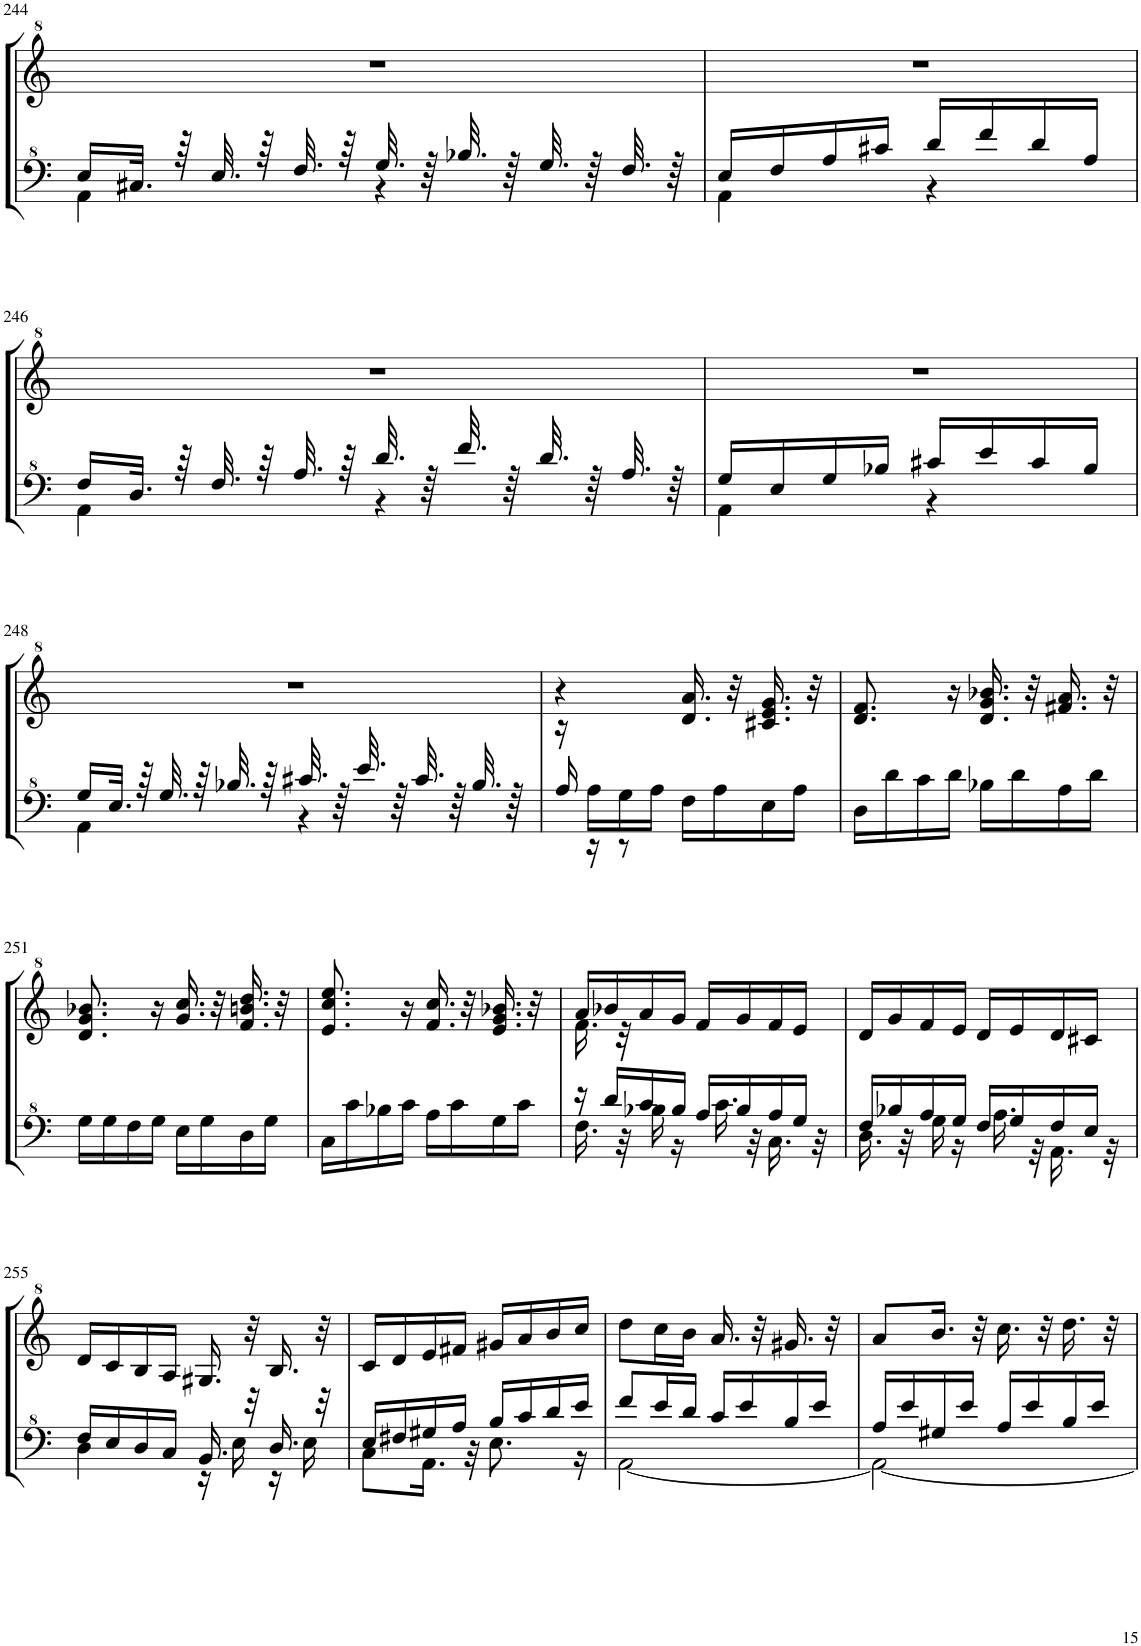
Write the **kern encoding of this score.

**kern	**kern
*part1	*part1
*staff2	*staff1
*I"Model III	*
!!LO:PB:g=z
*clefF^4	*clefG^2
*k[]	*k[]
*M2/4	*M2/4
=244	=244
*^	*
16e/LL	4A\	2r
32.c#X/JJk	.	.
64r	.	.
32.e/	.	.
64r	.	.
32.f/	.	.
64r	.	.
32.g/	4r	.
64r	.	.
32.b-X/	.	.
64r	.	.
32.g/	.	.
64r	.	.
32.f/	.	.
64r	.	.
=245	=245	=245
16e/LL	4A\	2r
16f/	.	.
16a/	.	.
16cc#X/JJ	.	.
16dd/LL	4r	.
16ff/	.	.
16dd/	.	.
16a/JJ	.	.
!!LO:LB:g=z
=246	=246	=246
16f/LL	4A\	2r
32.d/JJk	.	.
64r	.	.
32.f/	.	.
64r	.	.
32.a/	.	.
64r	.	.
32.dd/	4r	.
64r	.	.
32.ff/	.	.
64r	.	.
32.dd/	.	.
64r	.	.
32.a/	.	.
64r	.	.
=247	=247	=247
16g/LL	4A\	2r
16e/	.	.
16g/	.	.
16b-X/JJ	.	.
16cc#X/LL	4r	.
16ee/	.	.
16cc#/	.	.
16b-/JJ	.	.
!!LO:LB:g=z
=248	=248	=248
16g/LL	4A\	2r
32.e/JJk	.	.
64r	.	.
32.g/	.	.
64r	.	.
32.b-X/	.	.
64r	.	.
32.cc#X/	4r	.
64r	.	.
32.ee/	.	.
64r	.	.
32.cc#/	.	.
64r	.	.
32.b-/	.	.
64r	.	.
=249	=249	=249
16r	16a/	4r
16a\LL	16r	.
16g\	8r	.
16a\JJ	.	.
16f\LL	4ryy	16.dd/ 16.aa/
16a\	.	.
.	.	32r
16e\	.	16.cc#X/ 16.ee/ 16.gg/
16a\JJ	.	.
.	.	32r
*v	*v	*
=250	=250
16d\LL	8.dd/ 8.ff/
16dd\	.
16cc\	.
16dd\JJ	16r
16b-X\LL	16.dd/ 16.gg/ 16.bb-X/
16dd\	.
.	32r
16a\	16.ff#X/ 16.aa/
16dd\JJ	.
.	32r
!!LO:LB:g=z
=251	=251
16g\LL	8.dd/ 8.gg/ 8.bb-X/
16g\	.
16f\	.
16g\JJ	16r
16e\LL	16.gg/ 16.ccc/
16g\	.
.	32r
16d\	16.ff/ 16.bbn/ 16.ddd/
16g\JJ	.
.	32r
=252	=252
16c\LL	8.ee/ 8.ccc/ 8.eee/
16cc\	.
16b-X\	.
16cc\JJ	16r
16a\LL	16.ff/ 16.ccc/
16cc\	.
.	32r
16g\	16.ee/ 16.gg/ 16.bb-X/
16cc\JJ	.
.	32r
=253	=253
*^	*^
16r	16.f\	16aa/LL	16.ff\
16dd/LL	.	16bb-X/	.
.	32r	.	32r
16cc/	16b-X\	16aa/	4.ryy
16b-/JJ	16r	16gg/JJ	.
16a/LL	16.cc\	16ff/LL	.
16b-/	.	16gg/	.
.	32r	.	.
16a/	16.c\	16ff/	.
16g/JJ	.	16ee/JJ	.
.	32r	.	.
*	*	*v	*v
=254	=254	=254
16f/LL	16.d\	16dd/LL
16b-X/	.	16gg/
.	32r	.
16a/	16g\	16ff/
16g/JJ	16r	16ee/JJ
16f/LL	16.a\	16dd/LL
16g/	.	16ee/
.	32r	.
16f/	16.A\	16dd/
16e/JJ	.	16cc#X/JJ
.	32r	.
!!LO:LB:g=z
=255	=255	=255
16f/LL	4d\	16dd/LL
16e/	.	16cc/
16d/	.	16b/
16c/JJ	.	16a/JJ
16.B/	16r	16.g#X/
.	16e\	.
32r	.	32r
16.d/	16r	16.b/
.	16e\	.
32r	.	32r
=256	=256	=256
16e/LL	8c\L	16cc/LL
16f#X/	.	16dd/
16g#X/	16.A\Jk	16ee/
16a/JJ	.	16ff#X/JJ
.	32r	.
16b/LL	8.e\	16gg#X/LL
16cc/	.	16aa/
16dd/	.	16bb/
16ee/JJ	16r	16ccc/JJ
=257	=257	=257
8ff/L	[2A\	8ddd\L
16ee/L	.	16ccc\L
16dd/JJ	.	16bb\JJ
16cc/LL	.	16.aa/
16ee/	.	.
.	.	32r
16b/	.	16.gg#X/
16ee/JJ	.	.
.	.	32r
=258	=258	=258
16a/LL	2A\_	8aa/L
16ee/	.	.
16g#X/	.	16.bb/Jk
16ee/JJ	.	.
.	.	32r
16a/LL	.	16.ccc\
16ee/	.	.
.	.	32r
16b/	.	16.ddd\
16ee/JJ	.	.
.	.	32r
*v	*v	*
=	=
*-	*-
